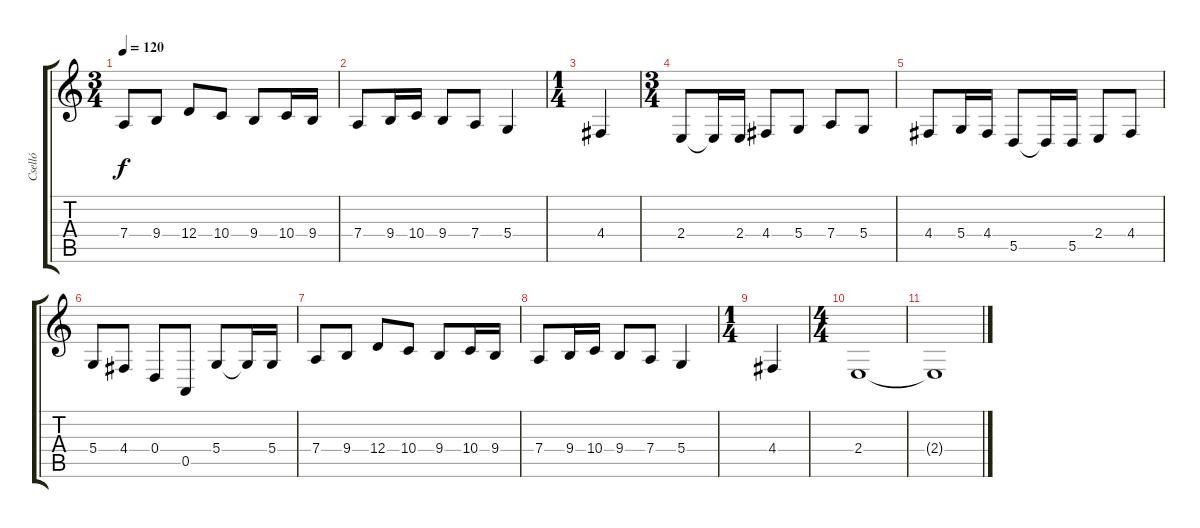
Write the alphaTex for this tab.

\track ("Cselló" "Cselló") {instrument cello}
\staff {score tabs}
\tuning (E4 B3 G3 D3 A2 E2) {hide}
\ts (3 4)
\tempo 120
\clef g2
\ks c
7.4.8{dy f} 9.4.8 12.4.8 10.4.8 9.4.8 10.4.16 9.4.16 |
7.4.8 9.4.16 10.4.16 9.4.8 7.4.8 5.4.4 |
\ts (1 4)
4.4.4 |
\ts (3 4)
2.4.8 2.4{t}.16 2.4.16 4.4.8 5.4.8 7.4.8 5.4.8 |
4.4.8 5.4.16 4.4.16 5.5.8 5.5{t}.16 5.5.16 2.4.8 4.4.8 |
5.4.8 4.4.8 0.4.8 0.5.8 5.4.8 5.4{t}.16 5.4.16 |
7.4.8 9.4.8 12.4.8 10.4.8 9.4.8 10.4.16 9.4.16 |
7.4.8 9.4.16 10.4.16 9.4.8 7.4.8 5.4.4 |
\ts (1 4)
4.4.4 |
\ts (4 4)
2.4.1 |
2.4{t}.1
